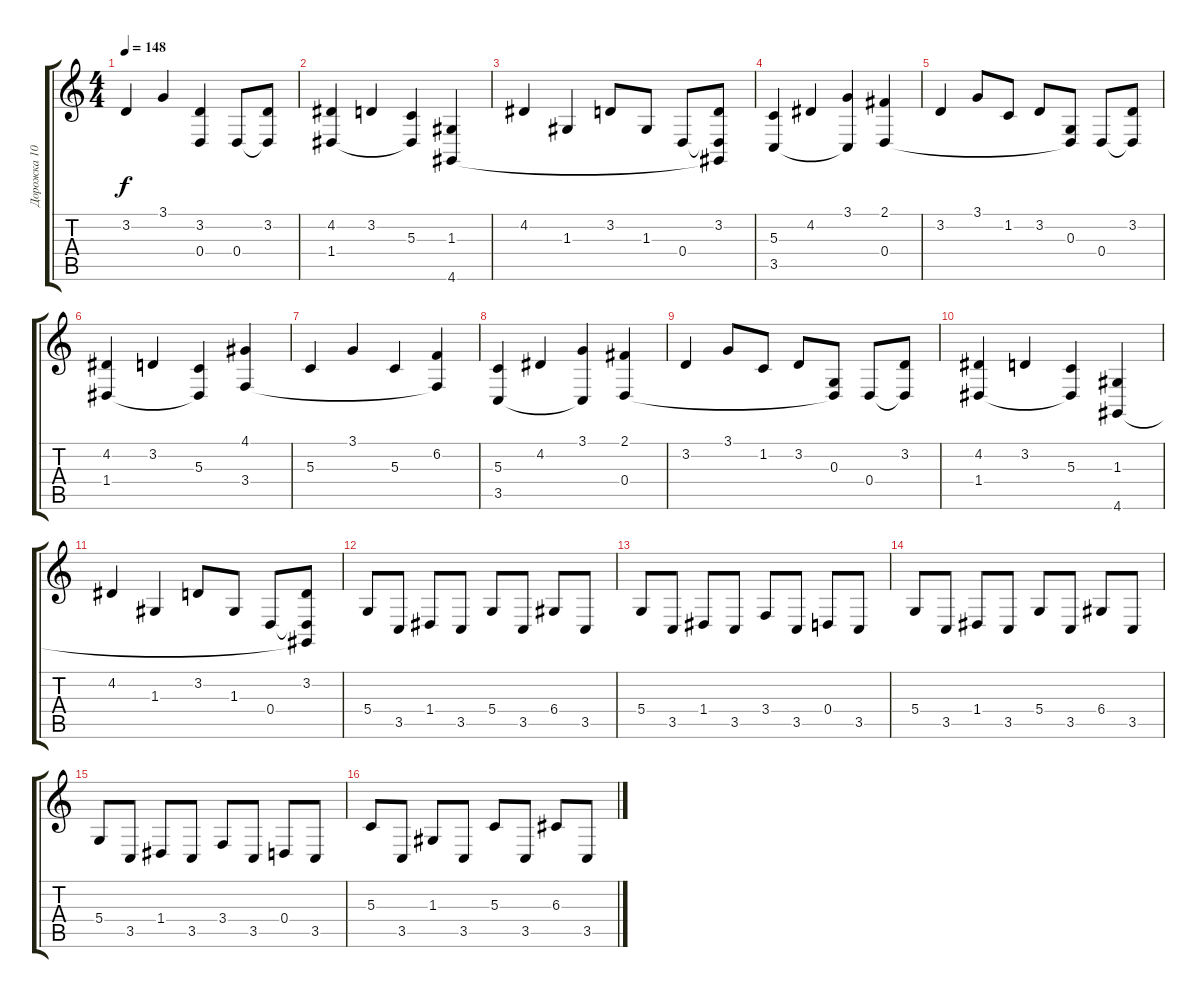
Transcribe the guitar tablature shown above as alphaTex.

\track ("Дорожка 10" "Дорожка 10") {instrument electricgrandpiano}
\staff {score tabs}
\tuning (E4 B3 G3 D3 A2 E2) {hide}
\ts (4 4)
\tempo 148
\clef g2
\ks c
3.2.4{dy f} 3.1.4 (3.2 0.4{t}).4 0.4.8 (3.2 0.4{t}).8 |
(4.2 1.4).4 3.2.4 (5.3 1.4{t}).4 (1.3 4.6).4 |
4.2.4 1.3.4 3.2.8 1.3.8 0.4.8 (3.2 0.4{t} 4.6{t}).8 |
(5.3 3.5).4 4.2.4 (3.1 3.5{t}).4 (2.1 0.4).4 |
3.2.4 3.1.8 1.2.8 3.2.8 (0.3 0.4{t}).8 0.4.8 (3.2 0.4{t}).8 |
(4.2 1.4).4 3.2.4 (5.3 1.4{t}).4 (4.1 3.4).4 |
5.3.4 3.1.4 5.3.4 (6.2 3.4{t}).4 |
(5.3 3.5).4 4.2.4 (3.1 3.5{t}).4 (2.1 0.4).4 |
3.2.4 3.1.8 1.2.8 3.2.8 (0.3 0.4{t}).8 0.4.8 (3.2 0.4{t}).8 |
(4.2 1.4).4 3.2.4 (5.3 1.4{t}).4 (1.3 4.6).4 |
4.2.4 1.3.4 3.2.8 1.3.8 0.4.8 (3.2 0.4{t} 4.6{t}).8 |
5.4.8 3.5.8 1.4.8 3.5.8 5.4.8 3.5.8 6.4.8 3.5.8 |
5.4.8 3.5.8 1.4.8 3.5.8 3.4.8 3.5.8 0.4.8 3.5.8 |
5.4.8 3.5.8 1.4.8 3.5.8 5.4.8 3.5.8 6.4.8 3.5.8 |
5.4.8 3.5.8 1.4.8 3.5.8 3.4.8 3.5.8 0.4.8 3.5.8 |
5.3.8 3.5.8 1.3.8 3.5.8 5.3.8 3.5.8 6.3.8 3.5.8
